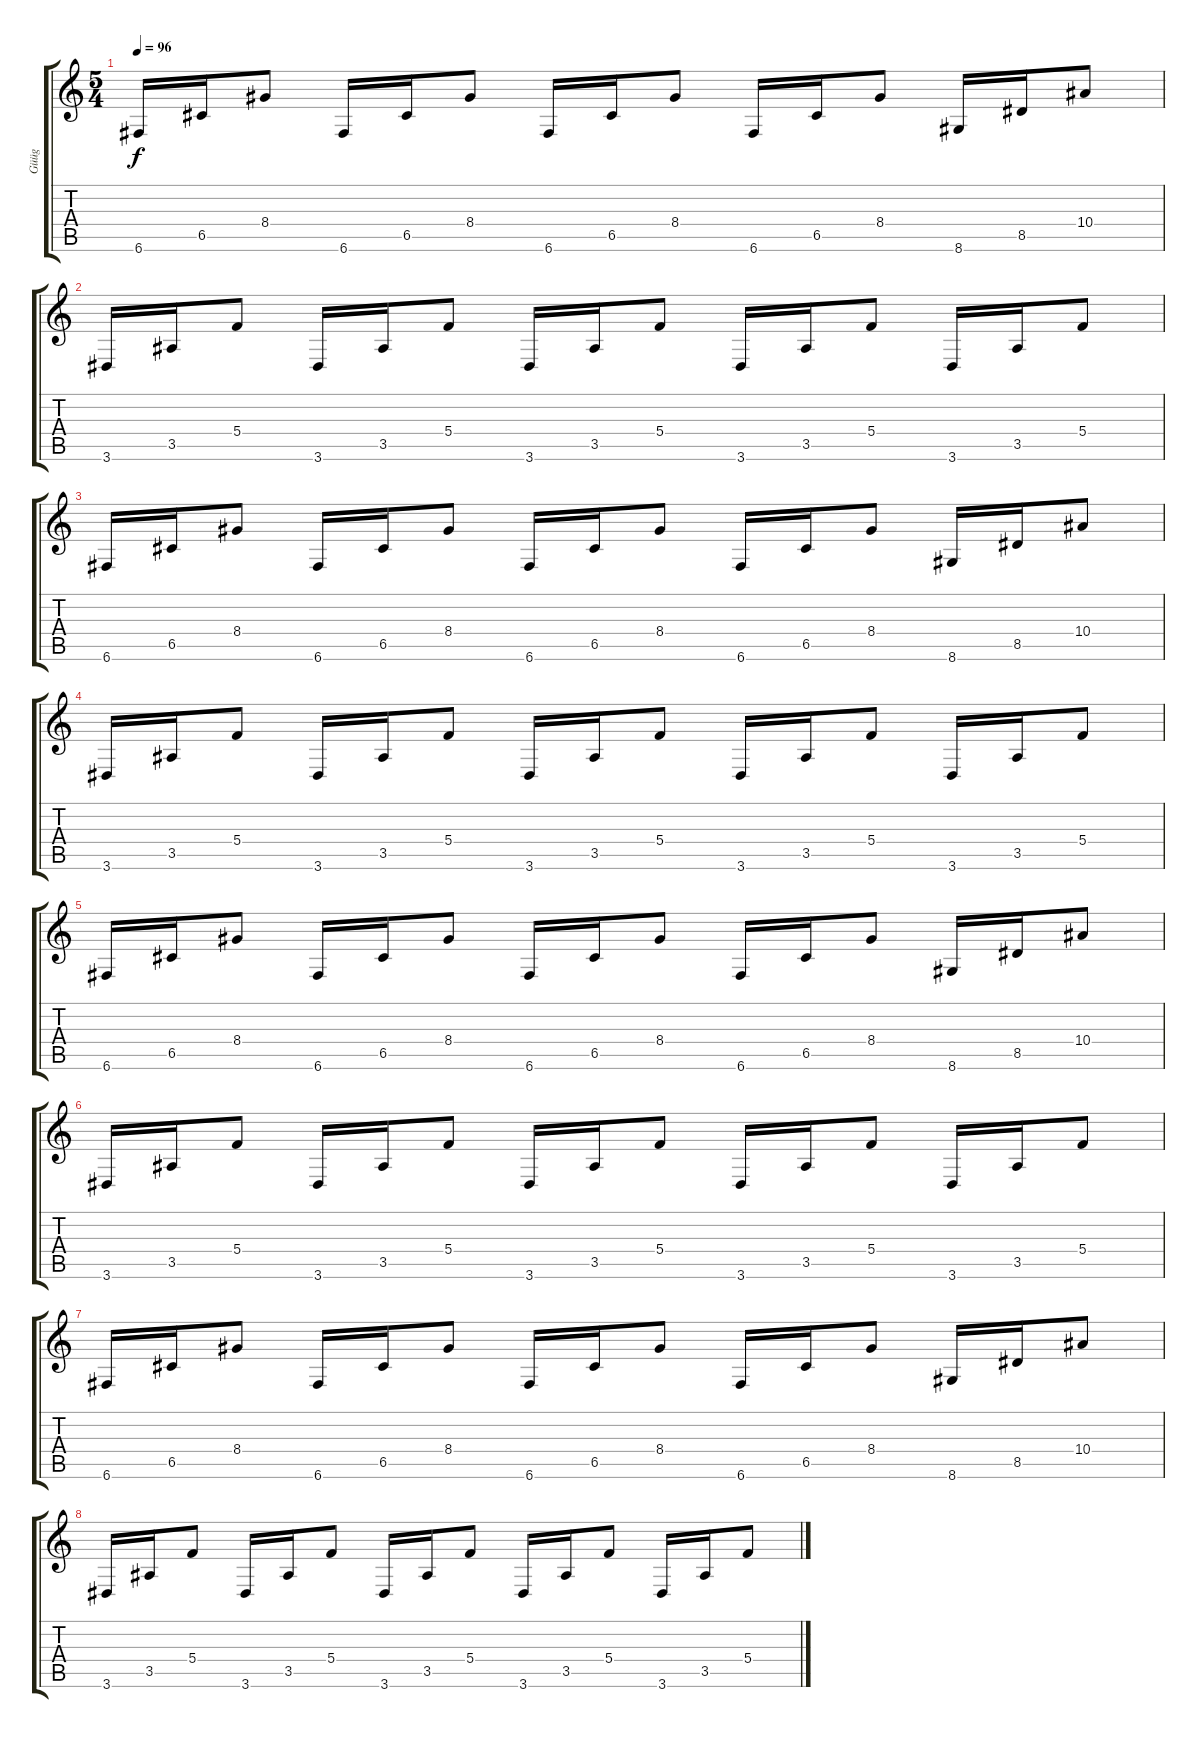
\track ("Güüg" "Güüg") {instrument distortionguitar}
\staff {score tabs}
\tuning (D4 A3 F3 C3 G2 C2) {hide}
\ts (5 4)
\tempo 96
\clef g2
\ks c
6.6.16{dy f instrument electricguitarclean} 6.5.16 8.4.8 6.6.16 6.5.16 8.4.8 6.6.16 6.5.16 8.4.8 6.6.16 6.5.16 8.4.8 8.6.16 8.5.16 10.4.8 |
3.6.16 3.5.16 5.4.8 3.6.16 3.5.16 5.4.8 3.6.16 3.5.16 5.4.8 3.6.16 3.5.16 5.4.8 3.6.16 3.5.16 5.4.8 |
6.6.16{instrument electricguitarclean} 6.5.16 8.4.8 6.6.16 6.5.16 8.4.8 6.6.16 6.5.16 8.4.8 6.6.16 6.5.16 8.4.8 8.6.16 8.5.16 10.4.8 |
3.6.16 3.5.16 5.4.8 3.6.16 3.5.16 5.4.8 3.6.16 3.5.16 5.4.8 3.6.16 3.5.16 5.4.8 3.6.16 3.5.16 5.4.8 |
6.6.16{instrument electricguitarclean} 6.5.16 8.4.8 6.6.16 6.5.16 8.4.8 6.6.16 6.5.16 8.4.8 6.6.16 6.5.16 8.4.8 8.6.16 8.5.16 10.4.8 |
3.6.16 3.5.16 5.4.8 3.6.16 3.5.16 5.4.8 3.6.16 3.5.16 5.4.8 3.6.16 3.5.16 5.4.8 3.6.16 3.5.16 5.4.8 |
6.6.16{instrument electricguitarclean} 6.5.16 8.4.8 6.6.16 6.5.16 8.4.8 6.6.16 6.5.16 8.4.8 6.6.16 6.5.16 8.4.8 8.6.16 8.5.16 10.4.8 |
3.6.16 3.5.16 5.4.8 3.6.16 3.5.16 5.4.8 3.6.16 3.5.16 5.4.8 3.6.16 3.5.16 5.4.8 3.6.16 3.5.16 5.4.8
